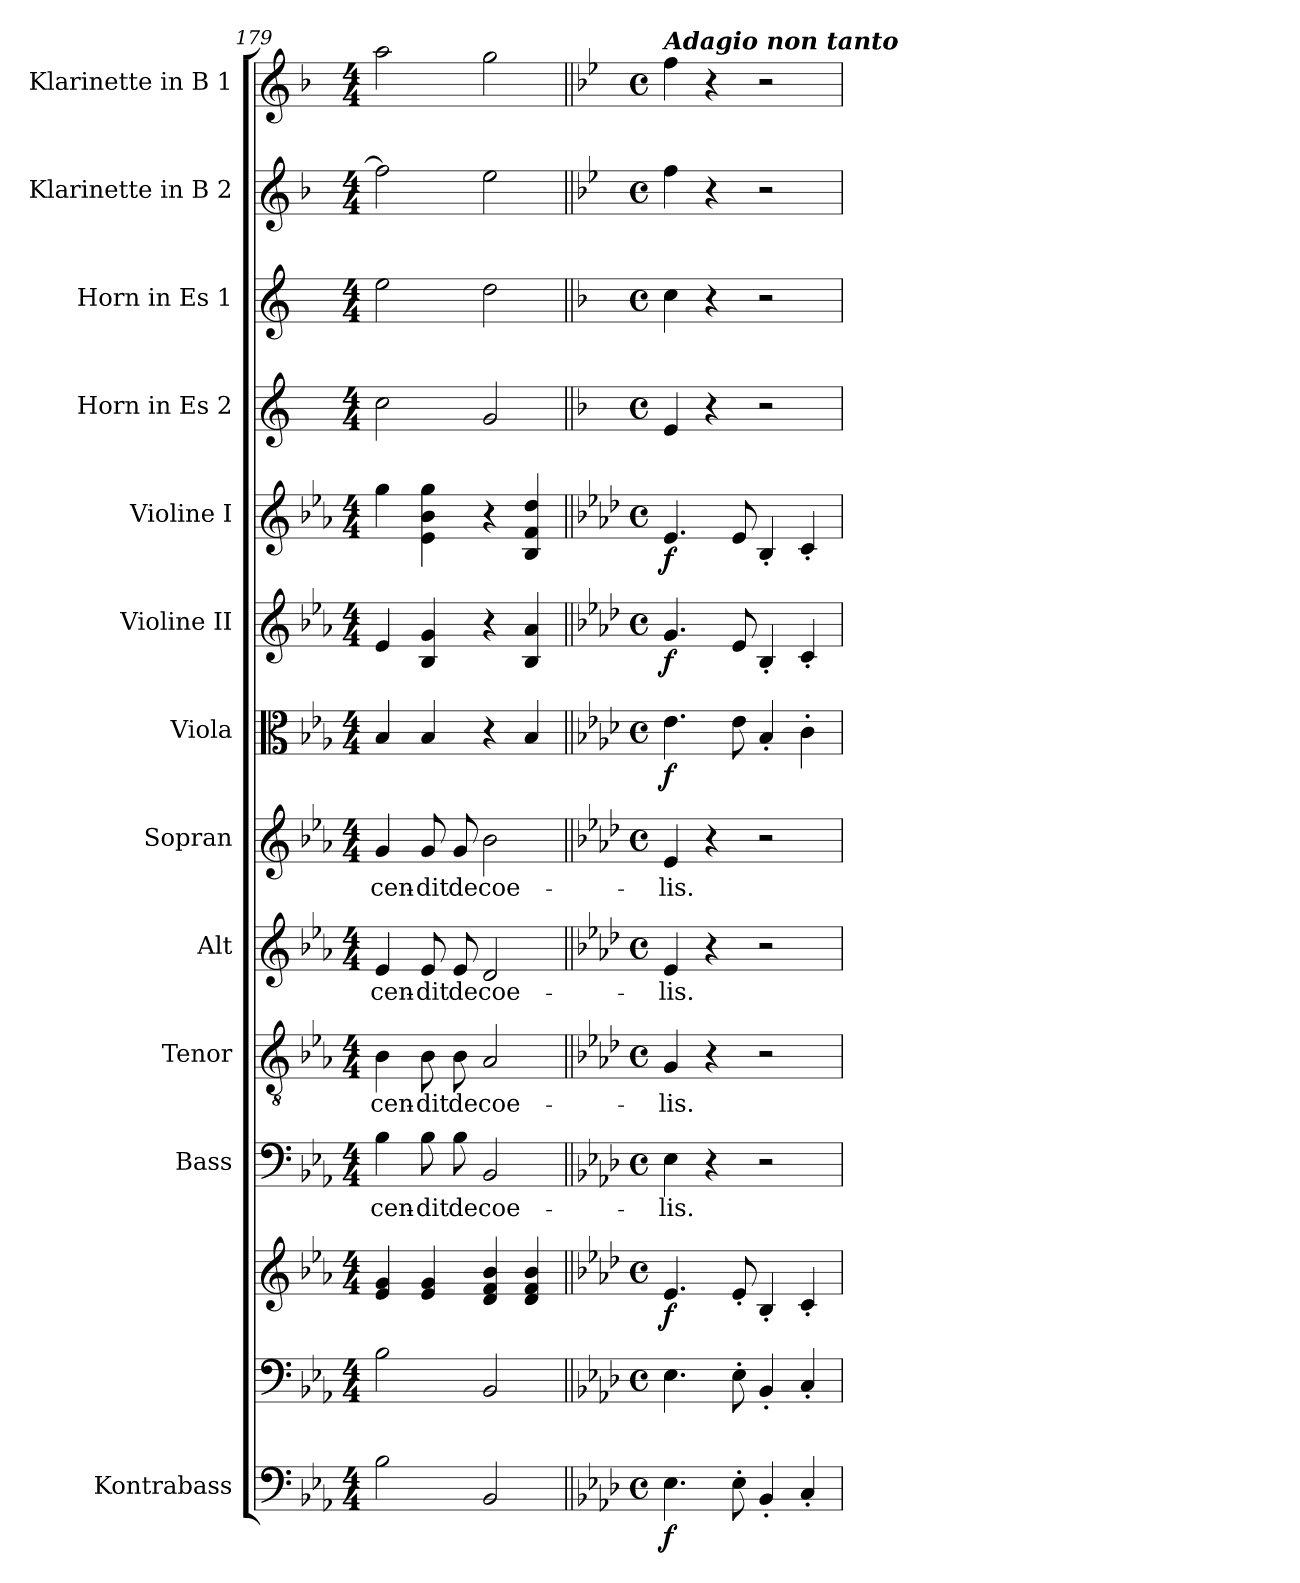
**kern	**dynam	**kern	**kern	**dynam	**kern	**text	**kern	**text	**kern	**text	**kern	**text	**kern	**dynam	**kern	**dynam	**kern	**dynam	**kern	**kern	**kern	**kern
*part13	*part13	*part12	*part12	*part12	*part11	*part11	*part10	*part10	*part9	*part9	*part8	*part8	*part7	*part7	*part6	*part6	*part5	*part5	*part4	*part3	*part2	*part1
*staff14	*staff14	*staff13	*staff12	*staff12/13	*staff11	*staff11	*staff10	*staff10	*staff9	*staff9	*staff8	*staff8	*staff7	*staff7	*staff6	*staff6	*staff5	*staff5	*staff4	*staff3	*staff2	*staff1
*I"Kontrabass	*	*	*	*	*I"Bass	*	*I"Tenor	*	*I"Alt	*	*I"Sopran	*	*I"Viola	*	*I"Violine II	*	*I"Violine I	*	*I"Horn in Es 2	*I"Horn in Es 1	*I"Klarinette in B 2	*I"Klarinette in B 1
*I'Kb.	*	*	*	*	*I'B	*	*I'T	*	*I'A	*	*I'S	*	*I'Vla.	*	*I'Vl. II	*	*I'Vl. I	*	*I'Hrn. 2	*I'Hrn. 1	*	*
*clefF4	*	*clefF4	*clefG2	*	*clefF4	*	*clefGv2	*	*clefG2	*	*clefG2	*	*clefC3	*	*clefG2	*	*clefG2	*	*clefG2	*clefG2	*clefG2	*clefG2
*ITrd7c12	*	*	*	*	*	*	*	*	*	*	*	*	*	*	*	*	*	*	*ITrd5c9	*ITrd5c9	*ITrd1c2	*ITrd1c2
*k[b-e-a-]	*	*k[b-e-a-]	*k[b-e-a-]	*	*k[b-e-a-]	*	*k[b-e-a-]	*	*k[b-e-a-]	*	*k[b-e-a-]	*	*k[b-e-a-]	*	*k[b-e-a-]	*	*k[b-e-a-]	*	*k[b-e-a-]	*k[b-e-a-]	*k[b-e-a-]	*k[b-e-a-]
*E-:	*	*E-:	*E-:	*	*E-:	*	*E-:	*	*E-:	*	*E-:	*	*E-:	*	*E-:	*	*E-:	*	*E-:	*E-:	*E-:	*E-:
*M4/4	*	*M4/4	*M4/4	*	*M4/4	*	*M4/4	*	*M4/4	*	*M4/4	*	*M4/4	*	*M4/4	*	*M4/4	*	*M4/4	*M4/4	*M4/4	*M4/4
=179	=179	=179	=179	=179	=179	=179	=179	=179	=179	=179	=179	=179	=179	=179	=179	=179	=179	=179	=179	=179	=179	=179
!	!	!	!	!	!	!LO:LY:b	!	!LO:LY:b	!	!LO:LY:b	!	!LO:LY:b	!	!	!	!	!	!	!	!	!	!
2BB-\	.	2B-\	4e-/ 4g/	.	4B-\	-cen-	4B-\	-cen-	4e-/	-cen-	4g/	-cen-	4B-/	.	4e-/	.	4gg\	.	2e-\	2g\	2ee-\]	2gg\
!	!	!	!	!	!	!LO:LY:b	!	!LO:LY:b	!	!LO:LY:b	!	!LO:LY:b	!	!	!	!	!	!	!	!	!	!
.	.	.	4e-/ 4g/	.	8B-\	-dit	8B-\	-dit	8e-/	-dit	8g/	-dit	4B-/	.	4B-/ 4g/	.	4e-\ 4b-\ 4gg\	.	.	.	.	.
!	!	!	!	!	!	!LO:LY:b	!	!LO:LY:b	!	!LO:LY:b	!	!LO:LY:b	!	!	!	!	!	!	!	!	!	!
.	.	.	.	.	8B-\	de	8B-\	de	8e-/	de	8g/	de	.	.	.	.	.	.	.	.	.	.
!	!	!	!	!	!	!LO:LY:b	!	!LO:LY:b	!	!LO:LY:b	!	!LO:LY:b	!	!	!	!	!	!	!	!	!	!
2BBB-/	.	2BB-/	4d/ 4f/ 4b-/	.	2BB-/	coe-	2A-/	coe-	2d/	coe-	2b-\	coe-	4r	.	4r	.	4r	.	2B-/	2f\	2dd\	2ff\
.	.	.	4d/ 4f/ 4b-/	.	.	.	.	.	.	.	.	.	4B-/	.	4B-/ 4a-/	.	4B-/ 4f/ 4dd/	.	.	.	.	.
!!LO:PB:g=z
=180||	=180||	=180||	=180||	=180||	=180||	=180||	=180||	=180||	=180||	=180||	=180||	=180||	=180||	=180||	=180||	=180||	=180||	=180||	=180||	=180||	=180||	=180||
*k[b-e-a-d-]	*	*k[b-e-a-d-]	*k[b-e-a-d-]	*	*k[b-e-a-d-]	*	*k[b-e-a-d-]	*	*k[b-e-a-d-]	*	*k[b-e-a-d-]	*	*k[b-e-a-d-]	*	*k[b-e-a-d-]	*	*k[b-e-a-d-]	*	*k[b-e-a-d-]	*k[b-e-a-d-]	*k[b-e-a-d-]	*k[b-e-a-d-]
*A-:	*	*A-:	*A-:	*	*A-:	*	*A-:	*	*A-:	*	*A-:	*	*A-:	*	*A-:	*	*A-:	*	*A-:	*A-:	*A-:	*A-:
*M4/4	*	*M4/4	*M4/4	*	*M4/4	*	*M4/4	*	*M4/4	*	*M4/4	*	*M4/4	*	*M4/4	*	*M4/4	*	*M4/4	*M4/4	*M4/4	*M4/4
*met(c)	*	*met(c)	*met(c)	*	*met(c)	*	*met(c)	*	*met(c)	*	*met(c)	*	*met(c)	*	*met(c)	*	*met(c)	*	*met(c)	*met(c)	*met(c)	*met(c)
!	!	!	!	!	!	!	!	!	!	!	!	!	!	!	!	!	!	!	!	!	!	!LO:TX:a:Bi:t=Adagio non tanto
!	!LO:DY:b	!	!	!LO:DY:b	!	!LO:LY:b	!	!LO:LY:b	!	!LO:LY:b	!	!LO:LY:b	!	!LO:DY:b	!	!LO:DY:b	!	!LO:DY:b	!	!	!	!
4.EE-\	f	4.E-\	4.e-/	f	4E-\	-lis.	4G/	-lis.	4e-/	-lis.	4e-/	-lis.	4.e-\	f	4.g/	f	4.e-/	f	4G/	4e-\	4ee-\	4ee-\
.	.	.	.	.	4r	.	4r	.	4r	.	4r	.	.	.	.	.	.	.	4r	4r	4r	4r
8EE-'>\	.	8E-'>\	8e-'</	.	.	.	.	.	.	.	.	.	8e-\	.	8e-/	.	8e-/	.	.	.	.	.
4BBB-'</	.	4BB-'</	4B-'</	.	2r	.	2r	.	2r	.	2r	.	4B-'</	.	4B-'</	.	4B-'</	.	2r	2r	2r	2r
4CC'</	.	4C'</	4c'</	.	.	.	.	.	.	.	.	.	4c'>\	.	4c'</	.	4c'</	.	.	.	.	.
=	=	=	=	=	=	=	=	=	=	=	=	=	=	=	=	=	=	=	=	=	=	=
*-	*-	*-	*-	*-	*-	*-	*-	*-	*-	*-	*-	*-	*-	*-	*-	*-	*-	*-	*-	*-	*-	*-
